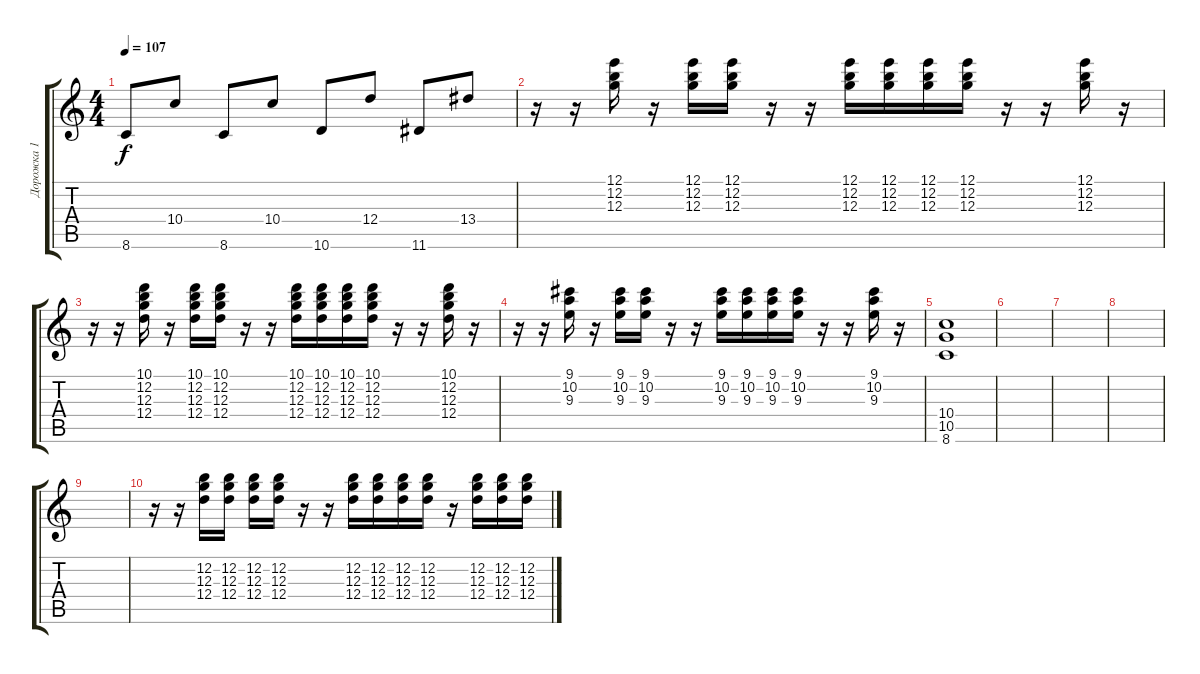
\track ("Дорожка 1" "Дорожка 1") {instrument overdrivenguitar}
\staff {score tabs}
\tuning (E4 B3 G3 D3 A2 E2) {hide}
\ts (4 4)
\tempo 107
\clef g2
\ks c
8.6.8{dy f} 10.4.8 8.6.8 10.4.8 10.6.8 12.4.8 11.6.8 13.4.8 |
r.16 r.16 (12.1 12.2 12.3).16 r.16 (12.1 12.2 12.3).16 (12.1 12.2 12.3).16 r.16 r.16 (12.1 12.2 12.3).16 (12.1 12.2 12.3).16 (12.1 12.2 12.3).16 (12.1 12.2 12.3).16 r.16 r.16 (12.1 12.2 12.3).16 r.16 |
r.16 r.16 (10.1 12.2 12.3 12.4).16 r.16 (10.1 12.2 12.3 12.4).16 (10.1 12.2 12.3 12.4).16 r.16 r.16 (10.1 12.2 12.3 12.4).16 (10.1 12.2 12.3 12.4).16 (10.1 12.2 12.3 12.4).16 (10.1 12.2 12.3 12.4).16 r.16 r.16 (10.1 12.2 12.3 12.4).16 r.16 |
r.16 r.16 (9.1 10.2 9.3).16 r.16 (9.1 10.2 9.3).16 (9.1 10.2 9.3).16 r.16 r.16 (9.1 10.2 9.3).16 (9.1 10.2 9.3).16 (9.1 10.2 9.3).16 (9.1 10.2 9.3).16 r.16 r.16 (9.1 10.2 9.3).16 r.16 |
(10.4 10.5 8.6).1 |
|
|
|
|
r.16 r.16 (12.2 12.3 12.4).16 (12.2 12.3 12.4).16 (12.2 12.3 12.4).16 (12.2 12.3 12.4).16 r.16 r.16 (12.2 12.3 12.4).16 (12.2 12.3 12.4).16 (12.2 12.3 12.4).16 (12.2 12.3 12.4).16 r.16 (12.2 12.3 12.4).16 (12.2 12.3 12.4).16 (12.2 12.3 12.4).16
